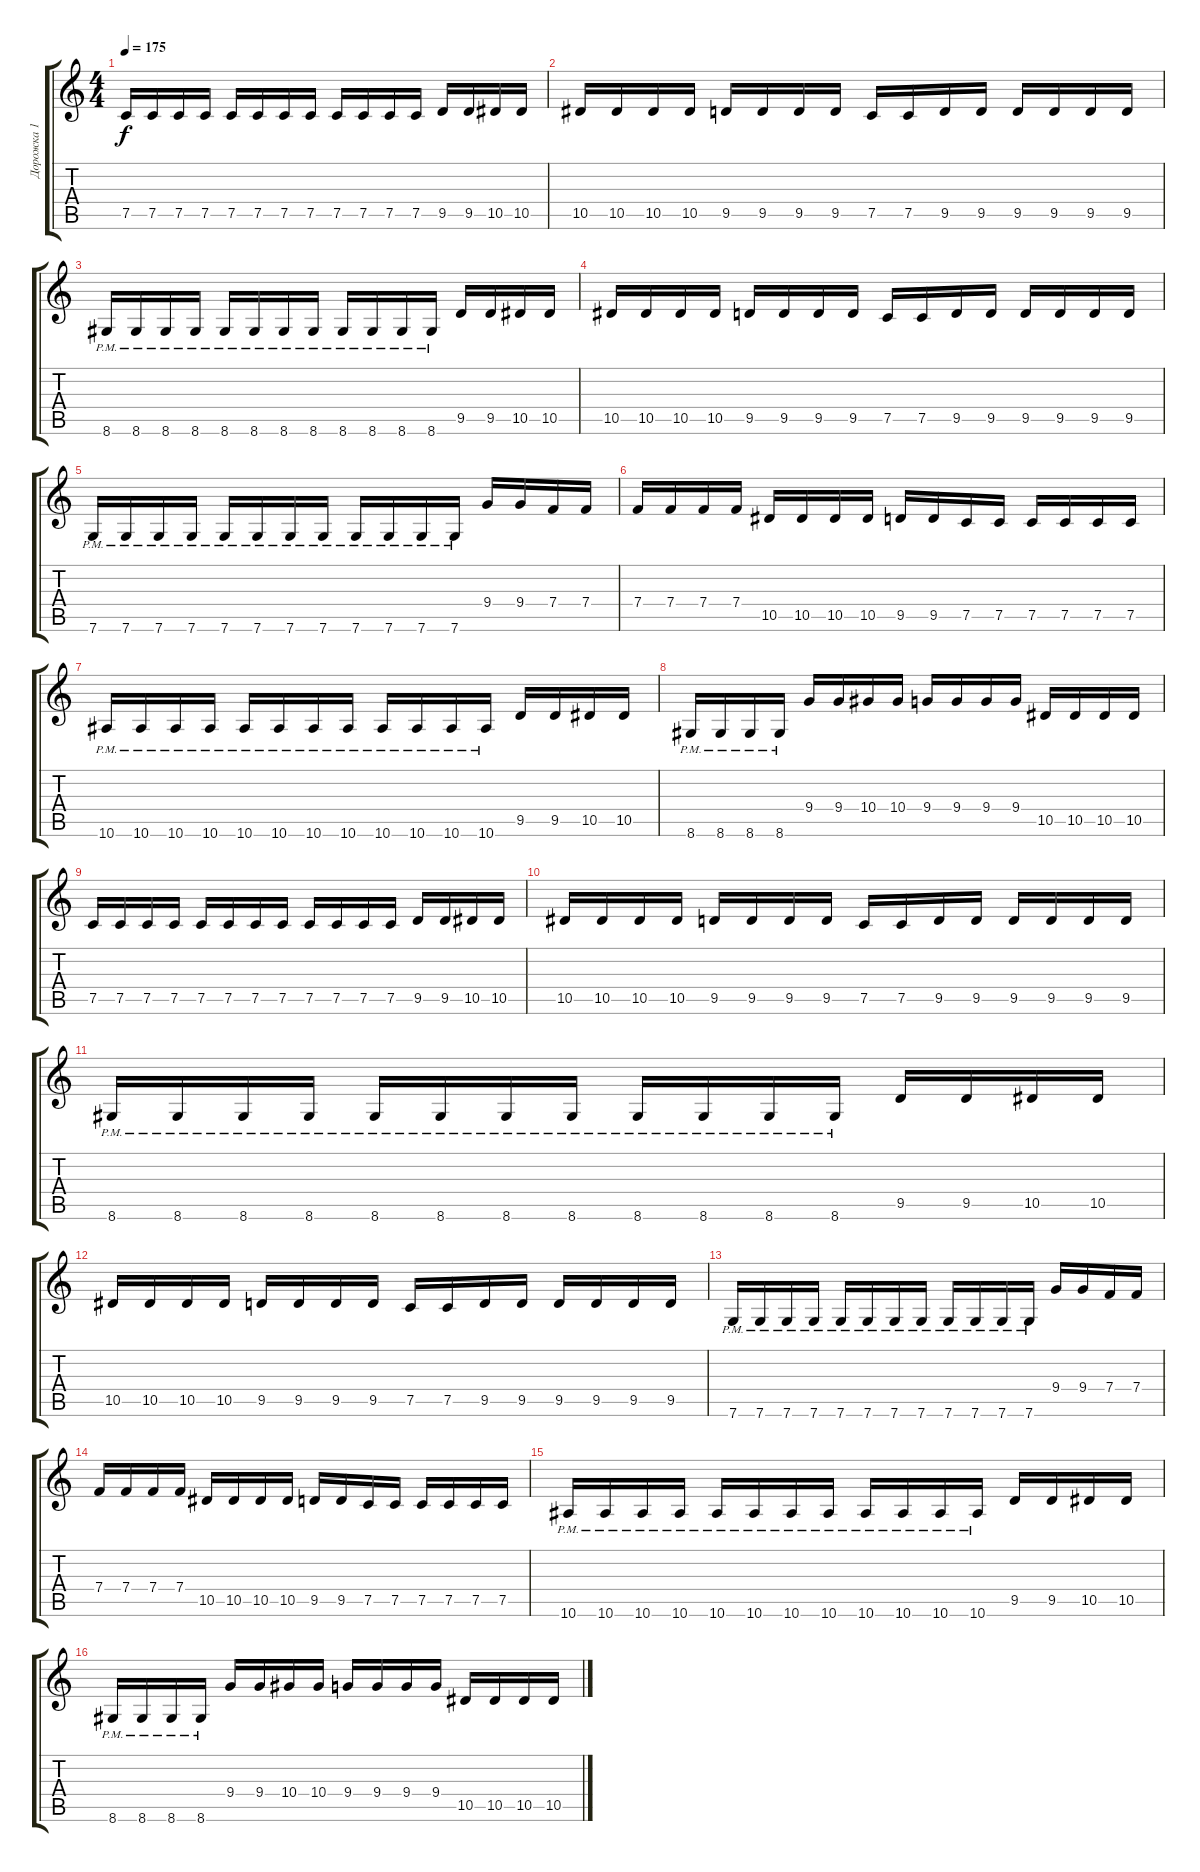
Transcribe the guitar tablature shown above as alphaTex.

\track ("Дорожка 1" "Дорожка 1") {instrument distortionguitar}
\staff {score tabs}
\tuning (C4 G3 Eb3 Bb2 F2 C2) {hide}
\ts (4 4)
\tempo 175
\clef g2
\ks c
7.5.16{dy f} 7.5.16 7.5.16 7.5.16 7.5.16 7.5.16 7.5.16 7.5.16 7.5.16 7.5.16 7.5.16 7.5.16 9.5.16 9.5.16 10.5.16 10.5.16 |
10.5.16 10.5.16 10.5.16 10.5.16 9.5.16 9.5.16 9.5.16 9.5.16 7.5.16 7.5.16 9.5.16 9.5.16 9.5.16 9.5.16 9.5.16 9.5.16 |
8.6{pm}.16 8.6{pm}.16 8.6{pm}.16 8.6{pm}.16 8.6{pm}.16 8.6{pm}.16 8.6{pm}.16 8.6{pm}.16 8.6{pm}.16 8.6{pm}.16 8.6{pm}.16 8.6{pm}.16 9.5.16 9.5.16 10.5.16 10.5.16 |
10.5.16 10.5.16 10.5.16 10.5.16 9.5.16 9.5.16 9.5.16 9.5.16 7.5.16 7.5.16 9.5.16 9.5.16 9.5.16 9.5.16 9.5.16 9.5.16 |
7.6{pm}.16 7.6{pm}.16 7.6{pm}.16 7.6{pm}.16 7.6{pm}.16 7.6{pm}.16 7.6{pm}.16 7.6{pm}.16 7.6{pm}.16 7.6{pm}.16 7.6{pm}.16 7.6{pm}.16 9.4.16 9.4.16 7.4.16 7.4.16 |
7.4.16 7.4.16 7.4.16 7.4.16 10.5.16 10.5.16 10.5.16 10.5.16 9.5.16 9.5.16 7.5.16 7.5.16 7.5.16 7.5.16 7.5.16 7.5.16 |
10.6{pm}.16 10.6{pm}.16 10.6{pm}.16 10.6{pm}.16 10.6{pm}.16 10.6{pm}.16 10.6{pm}.16 10.6{pm}.16 10.6{pm}.16 10.6{pm}.16 10.6{pm}.16 10.6{pm}.16 9.5.16 9.5.16 10.5.16 10.5.16 |
8.6{pm}.16 8.6{pm}.16 8.6{pm}.16 8.6{pm}.16 9.4.16 9.4.16 10.4.16 10.4.16 9.4.16 9.4.16 9.4.16 9.4.16 10.5.16 10.5.16 10.5.16 10.5.16 |
7.5.16 7.5.16 7.5.16 7.5.16 7.5.16 7.5.16 7.5.16 7.5.16 7.5.16 7.5.16 7.5.16 7.5.16 9.5.16 9.5.16 10.5.16 10.5.16 |
10.5.16 10.5.16 10.5.16 10.5.16 9.5.16 9.5.16 9.5.16 9.5.16 7.5.16 7.5.16 9.5.16 9.5.16 9.5.16 9.5.16 9.5.16 9.5.16 |
8.6{pm}.16 8.6{pm}.16 8.6{pm}.16 8.6{pm}.16 8.6{pm}.16 8.6{pm}.16 8.6{pm}.16 8.6{pm}.16 8.6{pm}.16 8.6{pm}.16 8.6{pm}.16 8.6{pm}.16 9.5.16 9.5.16 10.5.16 10.5.16 |
10.5.16 10.5.16 10.5.16 10.5.16 9.5.16 9.5.16 9.5.16 9.5.16 7.5.16 7.5.16 9.5.16 9.5.16 9.5.16 9.5.16 9.5.16 9.5.16 |
7.6{pm}.16 7.6{pm}.16 7.6{pm}.16 7.6{pm}.16 7.6{pm}.16 7.6{pm}.16 7.6{pm}.16 7.6{pm}.16 7.6{pm}.16 7.6{pm}.16 7.6{pm}.16 7.6{pm}.16 9.4.16 9.4.16 7.4.16 7.4.16 |
7.4.16 7.4.16 7.4.16 7.4.16 10.5.16 10.5.16 10.5.16 10.5.16 9.5.16 9.5.16 7.5.16 7.5.16 7.5.16 7.5.16 7.5.16 7.5.16 |
10.6{pm}.16 10.6{pm}.16 10.6{pm}.16 10.6{pm}.16 10.6{pm}.16 10.6{pm}.16 10.6{pm}.16 10.6{pm}.16 10.6{pm}.16 10.6{pm}.16 10.6{pm}.16 10.6{pm}.16 9.5.16 9.5.16 10.5.16 10.5.16 |
8.6{pm}.16 8.6{pm}.16 8.6{pm}.16 8.6{pm}.16 9.4.16 9.4.16 10.4.16 10.4.16 9.4.16 9.4.16 9.4.16 9.4.16 10.5.16 10.5.16 10.5.16 10.5.16
